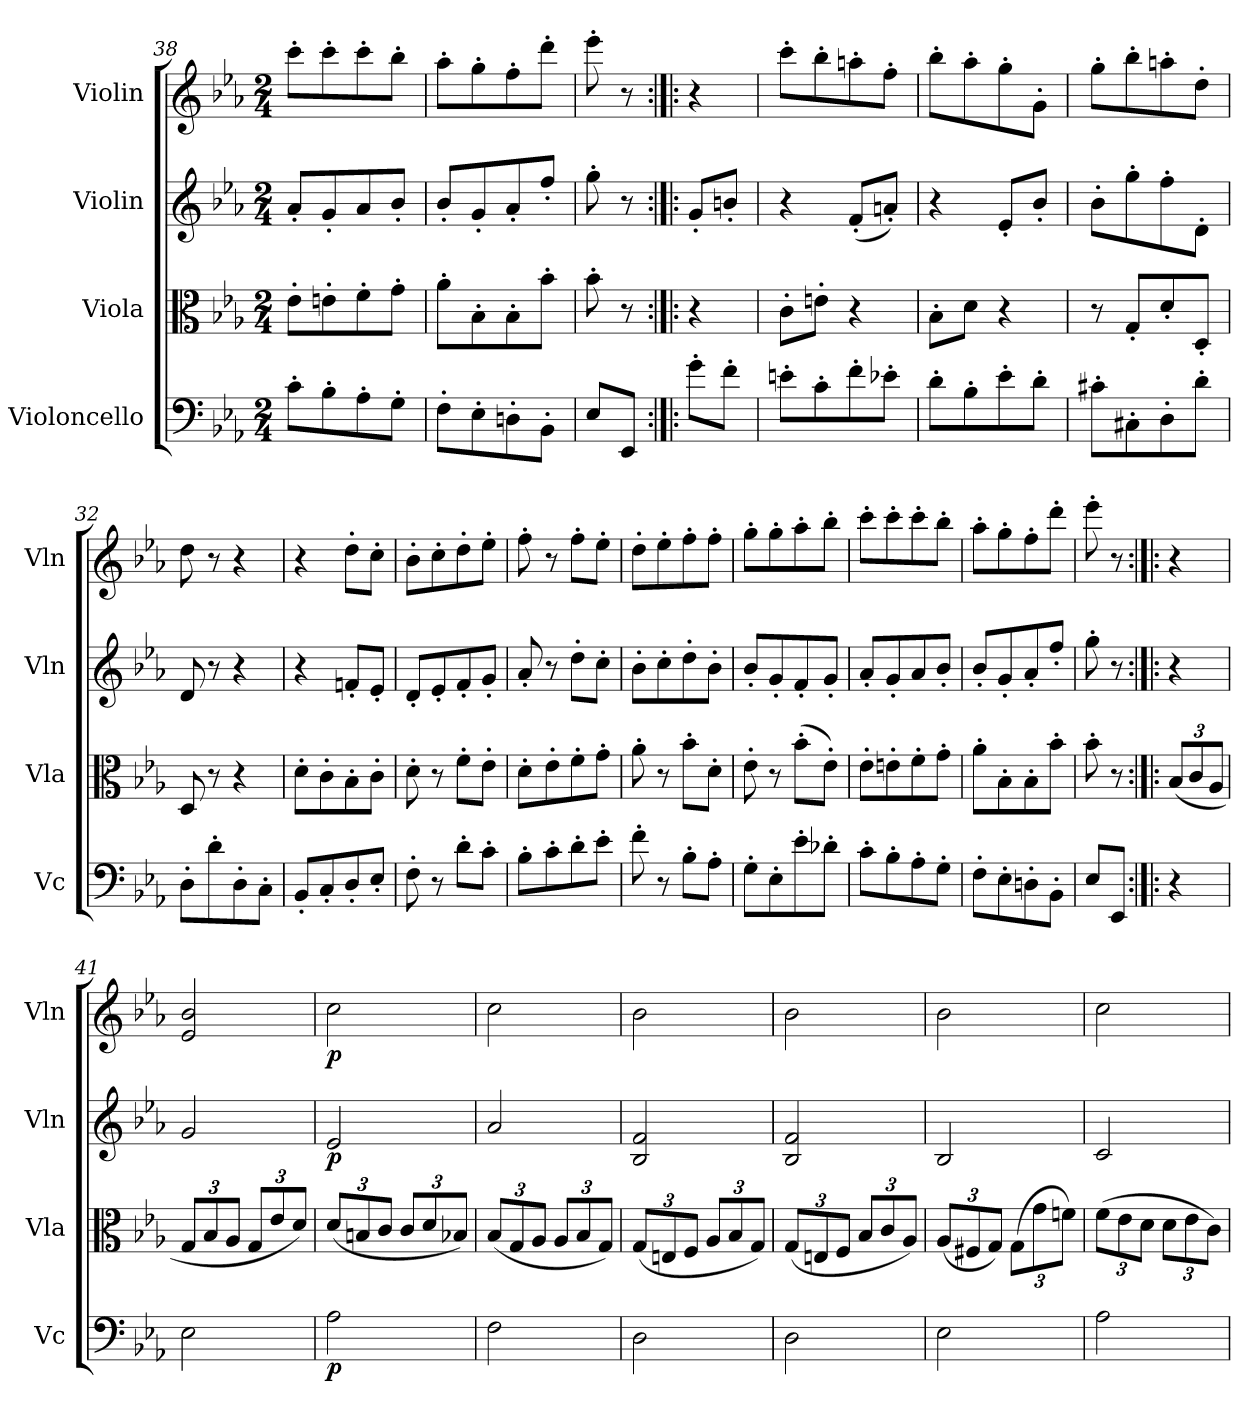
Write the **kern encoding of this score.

**kern	**dynam	**kern	**kern	**dynam	**kern	**dynam
*part4	*part4	*part3	*part2	*part2	*part1	*part1
*staff4	*staff4	*staff3	*staff2	*staff2	*staff1	*staff1
*I"Violoncello	*	*I"Viola	*I"Violin	*	*I"Violin	*
*I'Vc	*	*I'Vla	*I'Vln	*	*I'Vln	*
*clefF4	*	*clefC3	*clefG2	*	*clefG2	*
*k[b-e-a-]	*	*k[b-e-a-]	*k[b-e-a-]	*	*k[b-e-a-]	*
*E-:	*	*E-:	*E-:	*	*E-:	*
*M2/4	*	*M2/4	*M2/4	*	*M2/4	*
=38	=38	=38	=38	=38	=38	=38
8c'\L	.	8e-'\L	8a-'/L	.	8ccc'\L	.
8B-'\	.	8en'\	8g'/	.	8ccc'\	.
8A-'\	.	8f'\	8a-/	.	8ccc'\	.
8G'\J	.	8g'\J	8b-'/J	.	8bb-'\J	.
=39	=39	=39	=39	=39	=39	=39
8F'\L	.	8a-'\L	8b-'/L	.	8aa-'\L	.
8E-'\	.	8B-'\	8g'/	.	8gg'\	.
8Dn'\	.	8B-'\	8a-'/	.	8ff'\	.
8BB-'\J	.	8b-'\J	8ff'/J	.	8ddd'\J	.
=40	=40	=40	=40	=40	=40	=40
8E-/L	.	8b-'\	8gg'\	.	8eee-'\	.
8EE-/J	.	8r	8r	.	8r	.
=:|!|:	=:|!|:	=:|!|:	=:|!|:	=:|!|:	=:|!|:	=:|!|:
8g'\L	.	4r	8g'/L	.	4r	.
8f'\J	.	.	8bn'/J	.	.	.
=29	=29	=29	=29	=29	=29	=29
8en'\L	.	8c'\L	4r	.	8ccc'\L	.
8c'\	.	8en'\J	.	.	8bb-'\	.
8f'\	.	4r	(8f'/L	.	8aan'\	.
8e-X'\J	.	.	8an'/J)	.	8ff'\J	.
=30	=30	=30	=30	=30	=30	=30
8d'\L	.	8B-'\L	4r	.	8bb-'\L	.
8B-'\	.	8d\J	.	.	8aa-'\	.
8e-'\	.	4r	8e-'/L	.	8gg'\	.
8d'\J	.	.	8b-'/J	.	8g'\J	.
=31	=31	=31	=31	=31	=31	=31
8c#X'\L	.	8r	8b-'\L	.	8gg'\L	.
8C#X'\	.	8G'/L	8gg'\	.	8bb-'\	.
8D'\	.	8d'/	8ff'\	.	8aan'\	.
8d'\J	.	8D'/J	8d'\J	.	8dd'\J	.
=32	=32	=32	=32	=32	=32	=32
8D'\L	.	8D/	8d/	.	8dd\	.
8d'\	.	8r	8r	.	8r	.
8D'\	.	4r	4r	.	4r	.
8C'\J	.	.	.	.	.	.
=33	=33	=33	=33	=33	=33	=33
8BB-'/L	.	8d'\L	4r	.	4r	.
8C'/	.	8c'\	.	.	.	.
8D'/	.	8B-'\	8fn'/L	.	8dd'\L	.
8E-'/J	.	8c'\J	8e-'/J	.	8cc'\J	.
=34	=34	=34	=34	=34	=34	=34
8F'\	.	8d'\	8d'/L	.	8b-'\L	.
8r	.	8r	8e-'/	.	8cc'\	.
8d'\L	.	8f'\L	8f'/	.	8dd'\	.
8c'\J	.	8e-'\J	8g'/J	.	8ee-'\J	.
=35	=35	=35	=35	=35	=35	=35
8B-'\L	.	8d'\L	8a-'/	.	8ff'\	.
8c'\	.	8e-'\	8r	.	8r	.
8d'\	.	8f'\	8dd'\L	.	8ff'\L	.
8e-'\J	.	8g'\J	8cc'\J	.	8ee-'\J	.
=36	=36	=36	=36	=36	=36	=36
8f'\	.	8a-'\	8b-'\L	.	8dd'\L	.
8r	.	8r	8cc'\	.	8ee-'\	.
8B-'\L	.	8b-'\L	8dd'\	.	8ff'\	.
8A-'\J	.	8d'\J	8b-'\J	.	8ff'\J	.
=37	=37	=37	=37	=37	=37	=37
8G'\L	.	8e-'\	8b-'/L	.	8gg'\L	.
8E-'\	.	8r	8g'/	.	8gg'\	.
8e-'\	.	(8b-'\L	8f'/	.	8aa-'\	.
8d-X'\J	.	8e-'\J)	8g'/J	.	8bb-'\J	.
=38	=38	=38	=38	=38	=38	=38
8c'\L	.	8e-'\L	8a-'/L	.	8ccc'\L	.
8B-'\	.	8en'\	8g'/	.	8ccc'\	.
8A-'\	.	8f'\	8a-/	.	8ccc'\	.
8G'\J	.	8g'\J	8b-'/J	.	8bb-'\J	.
=39	=39	=39	=39	=39	=39	=39
8F'\L	.	8a-'\L	8b-'/L	.	8aa-'\L	.
8E-'\	.	8B-'\	8g'/	.	8gg'\	.
8Dn'\	.	8B-'\	8a-'/	.	8ff'\	.
8BB-'\J	.	8b-'\J	8ff'/J	.	8ddd'\J	.
=40	=40	=40	=40	=40	=40	=40
8E-/L	.	8b-'\	8gg'\	.	8eee-'\	.
8EE-/J	.	8r	8r	.	8r	.
=:|!|:	=:|!|:	=:|!|:	=:|!|:	=:|!|:	=:|!|:	=:|!|:
4r	.	(12B-/L	4r	.	4r	.
.	.	12c/	.	.	.	.
.	.	12A-/J	.	.	.	.
=41	=41	=41	=41	=41	=41	=41
2E-\	.	12G/L	2g/	.	2e-/ 2b-/	.
.	.	12B-/	.	.	.	.
.	.	12A-/J	.	.	.	.
.	.	12G/L	.	.	.	.
.	.	12e-/	.	.	.	.
.	.	12d/J)	.	.	.	.
=42	=42	=42	=42	=42	=42	=42
2A-\	p	(12d/L	2e-/	p	2cc\	p
.	.	12Bn/	.	.	.	.
.	.	12c/J	.	.	.	.
.	.	12c/L	.	.	.	.
.	.	12d/	.	.	.	.
.	.	12B-X/J)	.	.	.	.
=43	=43	=43	=43	=43	=43	=43
2F\	.	(12B-/L	2a-/	.	2cc\	.
.	.	12G/	.	.	.	.
.	.	12A-/J	.	.	.	.
.	.	12A-/L	.	.	.	.
.	.	12B-/	.	.	.	.
.	.	12G/J)	.	.	.	.
=44	=44	=44	=44	=44	=44	=44
2D\	.	(12G/L	2B-/ 2f/	.	2b-\	.
.	.	12En/	.	.	.	.
.	.	12F/J	.	.	.	.
.	.	12A-/L	.	.	.	.
.	.	12B-/	.	.	.	.
.	.	12G/J)	.	.	.	.
=45	=45	=45	=45	=45	=45	=45
2D\	.	(12G/L	2B-/ 2f/	.	2b-\	.
.	.	12En/	.	.	.	.
.	.	12F/J	.	.	.	.
.	.	12B-/L	.	.	.	.
.	.	12c/	.	.	.	.
.	.	12A-/J)	.	.	.	.
=46	=46	=46	=46	=46	=46	=46
2E-\	.	(12A-/L	2B-/	.	2b-\	.
.	.	12F#X/	.	.	.	.
.	.	12G/J)	.	.	.	.
.	.	(12G\L	.	.	.	.
.	.	12g\	.	.	.	.
.	.	12fn\J)	.	.	.	.
=47	=47	=47	=47	=47	=47	=47
2A-\	.	(12f\L	2c/	.	2cc\	.
.	.	12e-\	.	.	.	.
.	.	12d\J	.	.	.	.
.	.	12d\L	.	.	.	.
.	.	12e-\	.	.	.	.
.	.	12c\J)	.	.	.	.
=	=	=	=	=	=	=
*-	*-	*-	*-	*-	*-	*-
